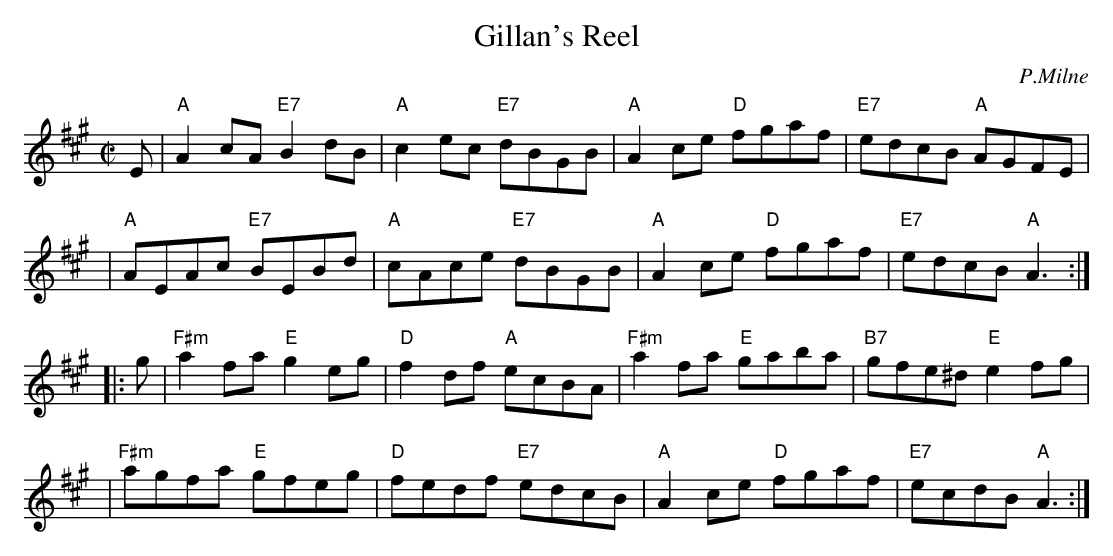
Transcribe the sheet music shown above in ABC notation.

X:1
T: Gillan's Reel
C: P.Milne
M: C|
L: 1/8
K: A
E \
| "A"A2cA "E7"B2dB | "A"c2ec "E7"dBGB | "A"A2ce "D"fgaf | "E7"edcB "A"AGFE |
| "A"AEAc "E7"BEBd | "A"cAce "E7"dBGB | "A"A2ce "D"fgaf | "E7"edcB "A"A3  :|
|: g \
| "F#m"a2fa "E"g2eg | "D"f2df  "A"ecBA | "F#m"a2fa "E"gaba | "B7"gfe^d "E"e2fg |
| "F#m"agfa "E"gfeg | "D"fedf "E7"edcB |   "A"A2ce "D"fgaf | "E7"ecdB  "A"A3  :|
